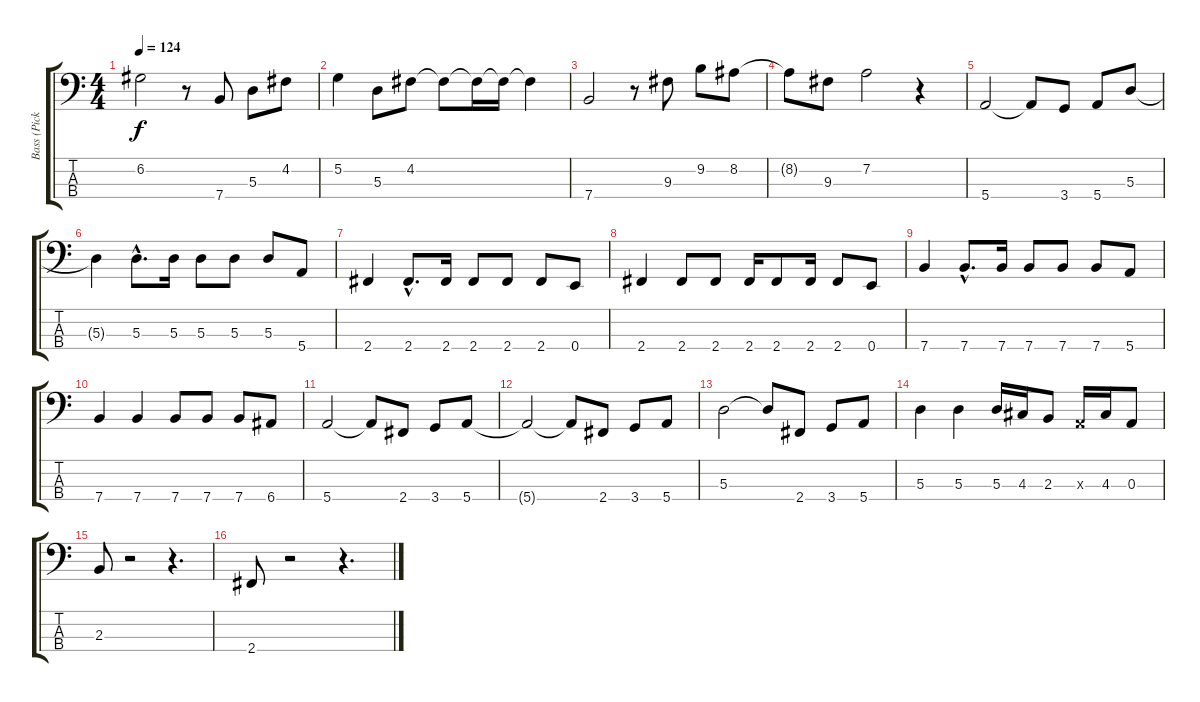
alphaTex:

\track ("Bass (Pick)" "Bass (Pick") {instrument electricbasspick}
\staff {score tabs}
\tuning (G2 D2 A1 E1) {hide}
\ts (4 4)
\tempo 124
\clef f4
\ks c
6.2.2{dy f} r.8 7.4.8 5.3.8 4.2.8 |
5.2.4 5.3.8 4.2.8 4.2{t}.8 4.2{t}.16{volume 16} 4.2{t}.16 4.2{t}.4 |
7.4.2{volume 9} r.8 9.3.8 9.2.8 8.2.8 |
8.2{t}.8 9.3.8 7.2.2 r.4 |
5.4.2 5.4{t}.8 3.4.8 5.4.8 5.3.8 |
5.3{t}.4 5.3{hac}.8{d} 5.3.16 5.3.8 5.3.8 5.3.8 5.4.8 |
2.4.4 2.4{hac}.8{d} 2.4.16 2.4.8 2.4.8 2.4.8 0.4.8 |
2.4.4 2.4.8 2.4.8 2.4.16 2.4.8 2.4.16 2.4.8 0.4.8 |
7.4.4 7.4{hac}.8{d} 7.4.16 7.4.8 7.4.8 7.4.8 5.4.8 |
7.4.4 7.4.4 7.4.8 7.4.8 7.4.8 6.4.8 |
5.4.2 5.4{t}.8 2.4.8 3.4.8 5.4.8 |
5.4{t}.2 5.4{t}.8 2.4.8 3.4.8 5.4.8 |
5.3.2 5.3{t}.8 2.4.8 3.4.8 5.4.8 |
5.3.4 5.3.4 5.3.16 4.3.16 2.3.8 0.3{x}.16 4.3.16 0.3.8 |
2.3.8 r.2 r.4{d} |
2.4.8 r.2 r.4{d}
